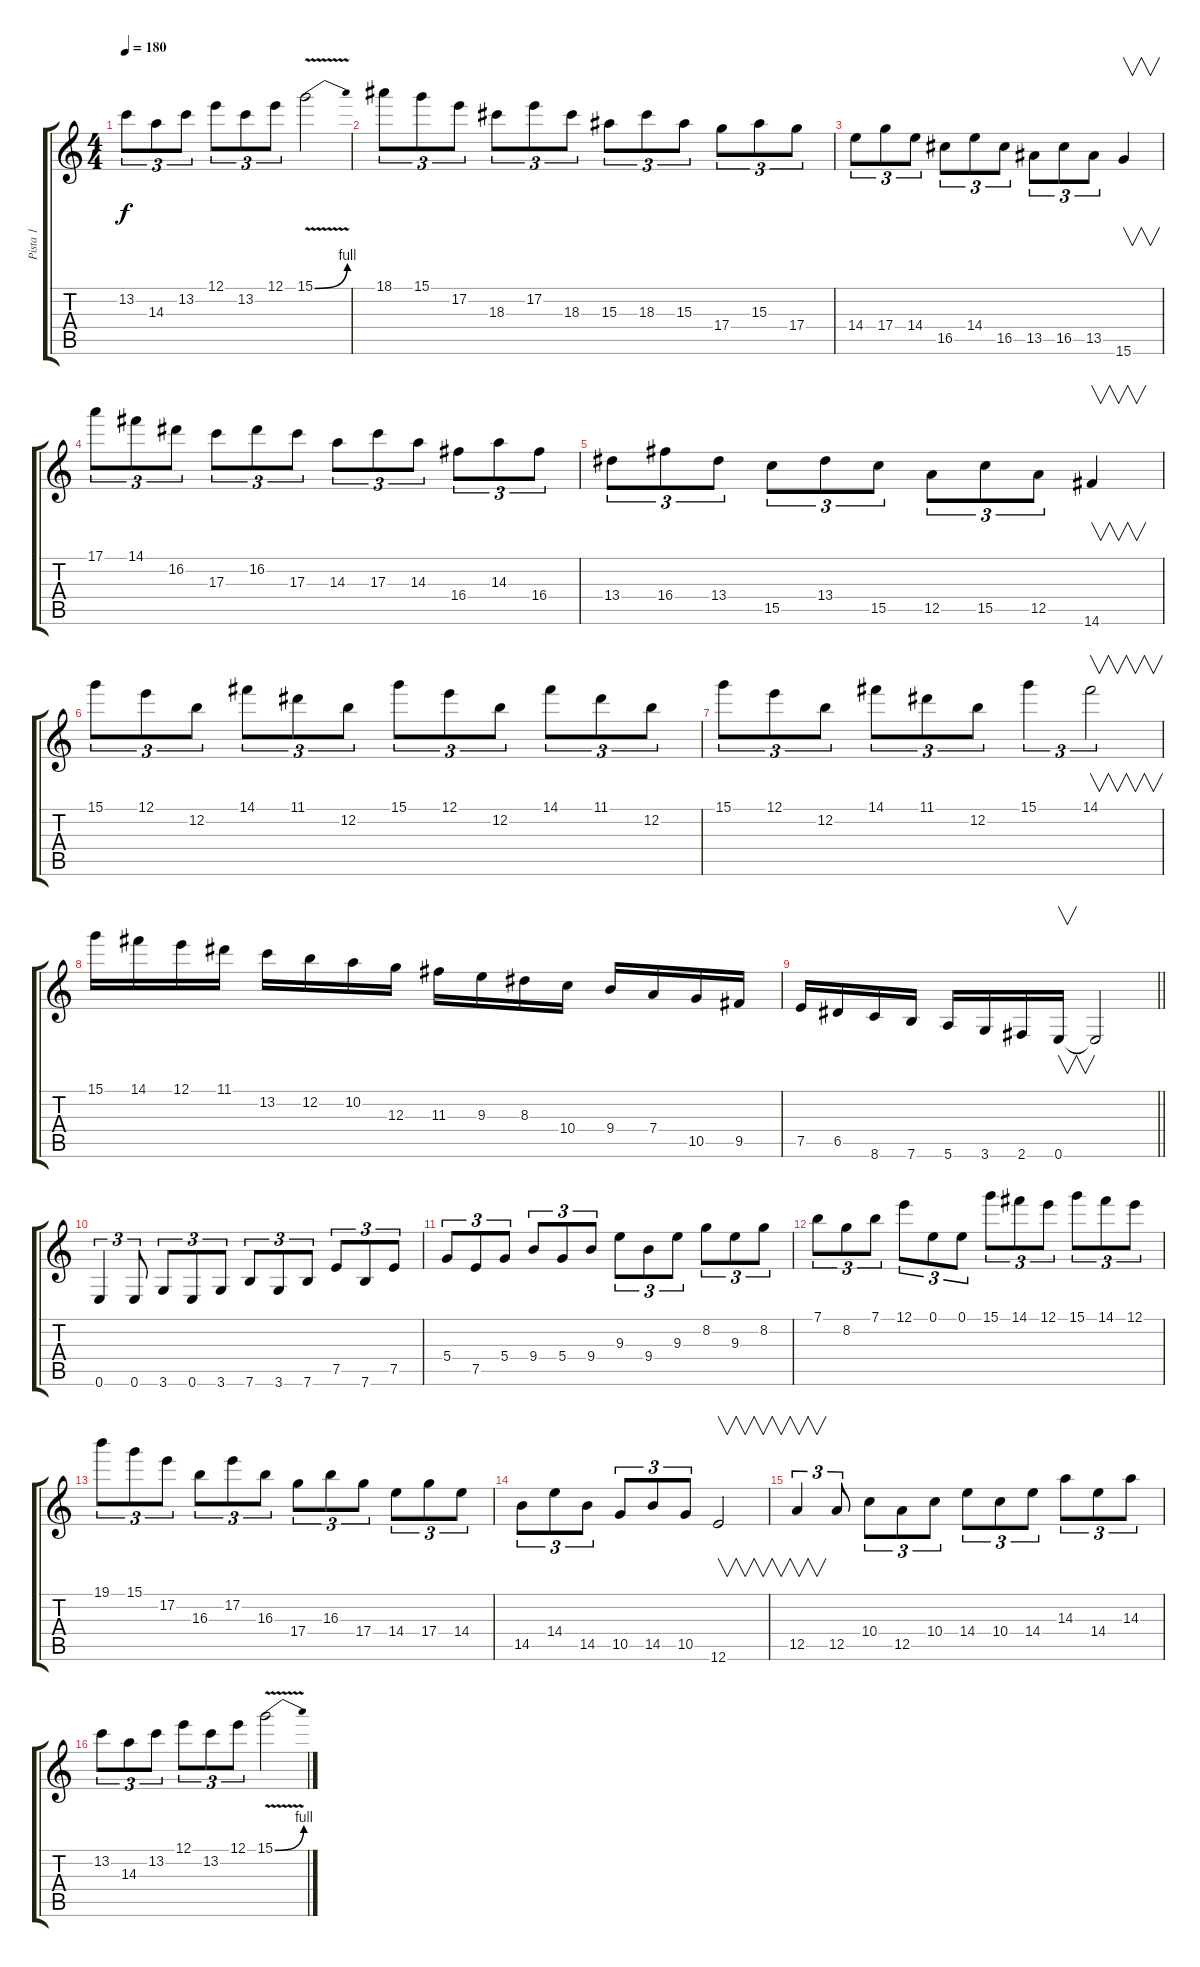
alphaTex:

\track ("Pista 1" "Pista 1") {instrument distortionguitar}
\staff {score tabs}
\tuning (E4 B3 G3 D3 A2 E2) {hide}
\ts (4 4)
\tempo 180
\clef g2
\ks c
13.2.8{tu (3 2) dy f} 14.3.8{tu (3 2)} 13.2.8{tu (3 2)} 12.1.8{tu (3 2)} 13.2.8{tu (3 2)} 12.1.8{tu (3 2)} 15.1{be (bend 0 0 60 4) v}.2 |
18.1.8{tu (3 2)} 15.1.8{tu (3 2)} 17.2.8{tu (3 2)} 18.3.8{tu (3 2)} 17.2.8{tu (3 2)} 18.3.8{tu (3 2)} 15.3.8{tu (3 2)} 18.3.8{tu (3 2)} 15.3.8{tu (3 2)} 17.4.8{tu (3 2)} 15.3.8{tu (3 2)} 17.4.8{tu (3 2)} |
14.4.8{tu (3 2)} 17.4.8{tu (3 2)} 14.4.8{tu (3 2)} 16.5.8{tu (3 2)} 14.4.8{tu (3 2)} 16.5.8{tu (3 2)} 13.5.8{tu (3 2)} 16.5.8{tu (3 2)} 13.5.8{tu (3 2)} 15.6.4{v} |
17.1.8{tu (3 2)} 14.1.8{tu (3 2)} 16.2.8{tu (3 2)} 17.3.8{tu (3 2)} 16.2.8{tu (3 2)} 17.3.8{tu (3 2)} 14.3.8{tu (3 2)} 17.3.8{tu (3 2)} 14.3.8{tu (3 2)} 16.4.8{tu (3 2)} 14.3.8{tu (3 2)} 16.4.8{tu (3 2)} |
13.4.8{tu (3 2)} 16.4.8{tu (3 2)} 13.4.8{tu (3 2)} 15.5.8{tu (3 2)} 13.4.8{tu (3 2)} 15.5.8{tu (3 2)} 12.5.8{tu (3 2)} 15.5.8{tu (3 2)} 12.5.8{tu (3 2)} 14.6.4{v} |
15.1.8{tu (3 2)} 12.1.8{tu (3 2)} 12.2.8{tu (3 2)} 14.1.8{tu (3 2)} 11.1.8{tu (3 2)} 12.2.8{tu (3 2)} 15.1.8{tu (3 2)} 12.1.8{tu (3 2)} 12.2.8{tu (3 2)} 14.1.8{tu (3 2)} 11.1.8{tu (3 2)} 12.2.8{tu (3 2)} |
15.1.8{tu (3 2)} 12.1.8{tu (3 2)} 12.2.8{tu (3 2)} 14.1.8{tu (3 2)} 11.1.8{tu (3 2)} 12.2.8{tu (3 2)} 15.1.4{tu (3 2)} 14.1.2{v tu (3 2)} |
15.1.16 14.1.16 12.1.16 11.1.16 13.2.16 12.2.16 10.2.16 12.3.16 11.3.16 9.3.16 8.3.16 10.4.16 9.4.16 7.4.16 10.5.16 9.5.16 |
\barLineRight lightlight
7.5.16 6.5.16 8.6.16 7.6.16 5.6.16 3.6.16 2.6.16 0.6.16{v} 0.6{t}.2 |
0.6.4{tu (3 2)} 0.6.8{tu (3 2)} 3.6.8{tu (3 2)} 0.6.8{tu (3 2)} 3.6.8{tu (3 2)} 7.6.8{tu (3 2)} 3.6.8{tu (3 2)} 7.6.8{tu (3 2)} 7.5.8{tu (3 2)} 7.6.8{tu (3 2)} 7.5.8{tu (3 2)} |
5.4.8{tu (3 2)} 7.5.8{tu (3 2)} 5.4.8{tu (3 2)} 9.4.8{tu (3 2)} 5.4.8{tu (3 2)} 9.4.8{tu (3 2)} 9.3.8{tu (3 2)} 9.4.8{tu (3 2)} 9.3.8{tu (3 2)} 8.2.8{tu (3 2)} 9.3.8{tu (3 2)} 8.2.8{tu (3 2)} |
7.1.8{tu (3 2)} 8.2.8{tu (3 2)} 7.1.8{tu (3 2)} 12.1.8{tu (3 2)} 0.1.8{tu (3 2)} 0.1.8{tu (3 2)} 15.1.8{tu (3 2)} 14.1.8{tu (3 2)} 12.1.8{tu (3 2)} 15.1.8{tu (3 2)} 14.1.8{tu (3 2)} 12.1.8{tu (3 2)} |
19.1.8{tu (3 2)} 15.1.8{tu (3 2)} 17.2.8{tu (3 2)} 16.3.8{tu (3 2)} 17.2.8{tu (3 2)} 16.3.8{tu (3 2)} 17.4.8{tu (3 2)} 16.3.8{tu (3 2)} 17.4.8{tu (3 2)} 14.4.8{tu (3 2)} 17.4.8{tu (3 2)} 14.4.8{tu (3 2)} |
14.5.8{tu (3 2)} 14.4.8{tu (3 2)} 14.5.8{tu (3 2)} 10.5.8{tu (3 2)} 14.5.8{tu (3 2)} 10.5.8{tu (3 2)} 12.6.2{v} |
12.5.4{v tu (3 2)} 12.5.8{tu (3 2)} 10.4.8{tu (3 2)} 12.5.8{tu (3 2)} 10.4.8{tu (3 2)} 14.4.8{tu (3 2)} 10.4.8{tu (3 2)} 14.4.8{tu (3 2)} 14.3.8{tu (3 2)} 14.4.8{tu (3 2)} 14.3.8{tu (3 2)} |
13.2.8{tu (3 2)} 14.3.8{tu (3 2)} 13.2.8{tu (3 2)} 12.1.8{tu (3 2)} 13.2.8{tu (3 2)} 12.1.8{tu (3 2)} 15.1{be (bend 0 0 60 4) v}.2
